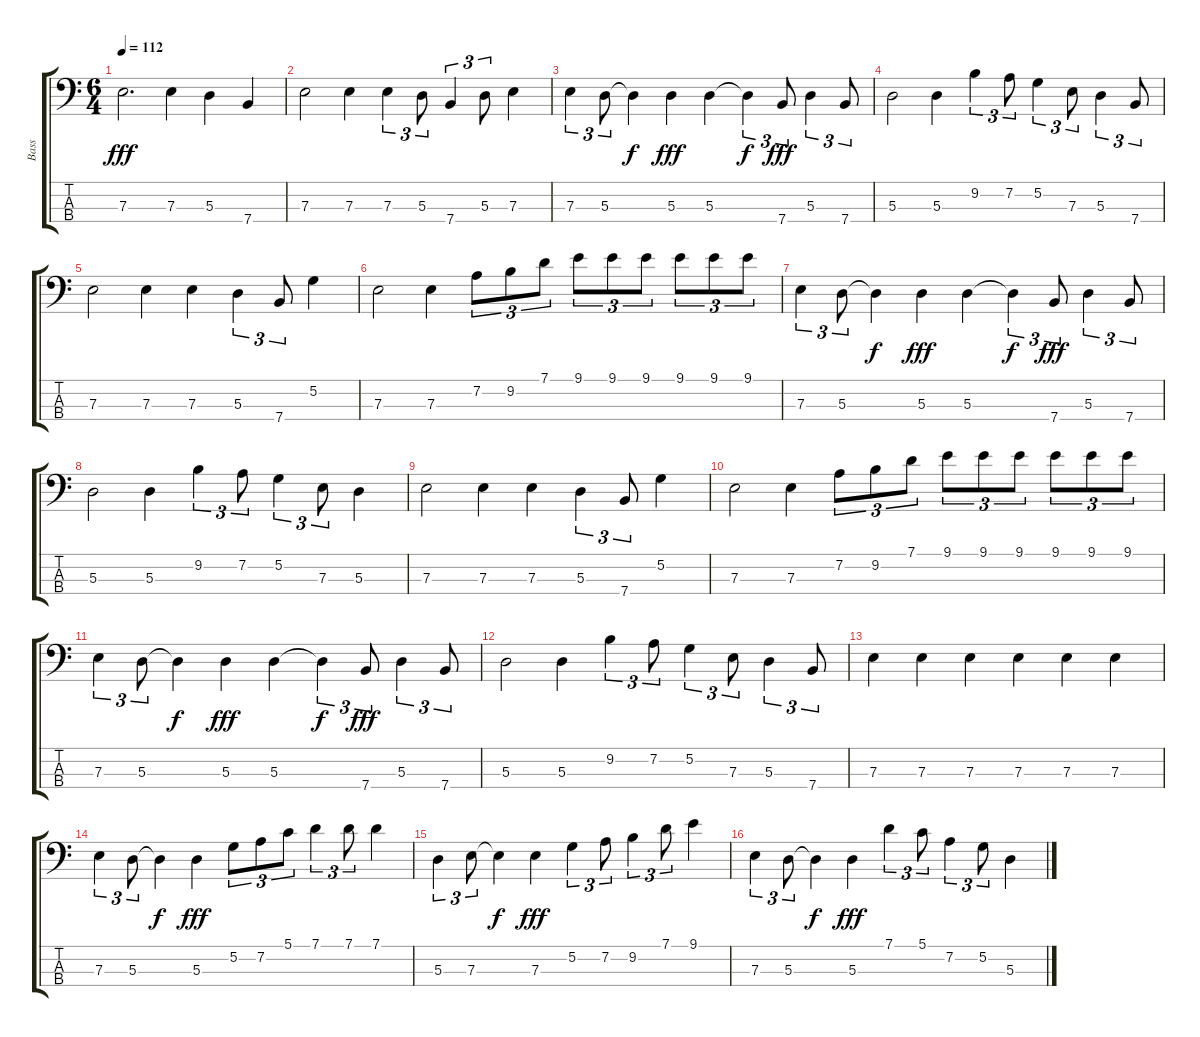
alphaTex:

\track ("Bass" "Bass") {instrument electricbassfinger}
\staff {score tabs}
\tuning (G2 D2 A1 E1) {hide}
\ts (6 4)
\tempo 112
\clef f4
\ks c
7.3.2{d dy fff instrument electricbassfinger} 7.3.4 5.3.4 7.4.4 |
7.3.2 7.3.4 7.3.4{tu (3 2)} 5.3.8{tu (3 2)} 7.4.4{tu (3 2)} 5.3.8{tu (3 2)} 7.3.4 |
7.3.4{tu (3 2)} 5.3.8{tu (3 2)} 5.3{t}.4{dy f} 5.3.4{dy fff} 5.3.4 5.3{t}.4{tu (3 2) dy f} 7.4.8{tu (3 2) dy fff} 5.3.4{tu (3 2)} 7.4.8{tu (3 2)} |
5.3.2 5.3.4 9.2.4{tu (3 2)} 7.2.8{tu (3 2)} 5.2.4{tu (3 2)} 7.3.8{tu (3 2)} 5.3.4{tu (3 2)} 7.4.8{tu (3 2)} |
7.3.2 7.3.4 7.3.4 5.3.4{tu (3 2)} 7.4.8{tu (3 2)} 5.2.4 |
7.3.2 7.3.4 7.2.8{tu (3 2)} 9.2.8{tu (3 2)} 7.1.8{tu (3 2)} 9.1.8{tu (3 2)} 9.1.8{tu (3 2)} 9.1.8{tu (3 2)} 9.1.8{tu (3 2)} 9.1.8{tu (3 2)} 9.1.8{tu (3 2)} |
7.3.4{tu (3 2)} 5.3.8{tu (3 2)} 5.3{t}.4{dy f} 5.3.4{dy fff} 5.3.4 5.3{t}.4{tu (3 2) dy f} 7.4.8{tu (3 2) dy fff} 5.3.4{tu (3 2)} 7.4.8{tu (3 2)} |
5.3.2 5.3.4 9.2.4{tu (3 2)} 7.2.8{tu (3 2)} 5.2.4{tu (3 2)} 7.3.8{tu (3 2)} 5.3.4 |
7.3.2 7.3.4 7.3.4 5.3.4{tu (3 2)} 7.4.8{tu (3 2)} 5.2.4 |
7.3.2 7.3.4 7.2.8{tu (3 2)} 9.2.8{tu (3 2)} 7.1.8{tu (3 2)} 9.1.8{tu (3 2)} 9.1.8{tu (3 2)} 9.1.8{tu (3 2)} 9.1.8{tu (3 2)} 9.1.8{tu (3 2)} 9.1.8{tu (3 2)} |
7.3.4{tu (3 2)} 5.3.8{tu (3 2)} 5.3{t}.4{dy f} 5.3.4{dy fff} 5.3.4 5.3{t}.4{tu (3 2) dy f} 7.4.8{tu (3 2) dy fff} 5.3.4{tu (3 2)} 7.4.8{tu (3 2)} |
5.3.2 5.3.4 9.2.4{tu (3 2)} 7.2.8{tu (3 2)} 5.2.4{tu (3 2)} 7.3.8{tu (3 2)} 5.3.4{tu (3 2)} 7.4.8{tu (3 2)} |
7.3.4 7.3.4 7.3.4 7.3.4 7.3.4 7.3.4 |
7.3.4{tu (3 2)} 5.3.8{tu (3 2)} 5.3{t}.4{dy f} 5.3.4{dy fff} 5.2.8{tu (3 2)} 7.2.8{tu (3 2)} 5.1.8{tu (3 2)} 7.1.4{tu (3 2)} 7.1.8{tu (3 2)} 7.1.4 |
5.3.4{tu (3 2)} 7.3.8{tu (3 2)} 7.3{t}.4{dy f} 7.3.4{dy fff} 5.2.4{tu (3 2)} 7.2.8{tu (3 2)} 9.2.4{tu (3 2)} 7.1.8{tu (3 2)} 9.1.4 |
7.3.4{tu (3 2)} 5.3.8{tu (3 2)} 5.3{t}.4{dy f} 5.3.4{dy fff} 7.1.4{tu (3 2)} 5.1.8{tu (3 2)} 7.2.4{tu (3 2)} 5.2.8{tu (3 2)} 5.3.4
